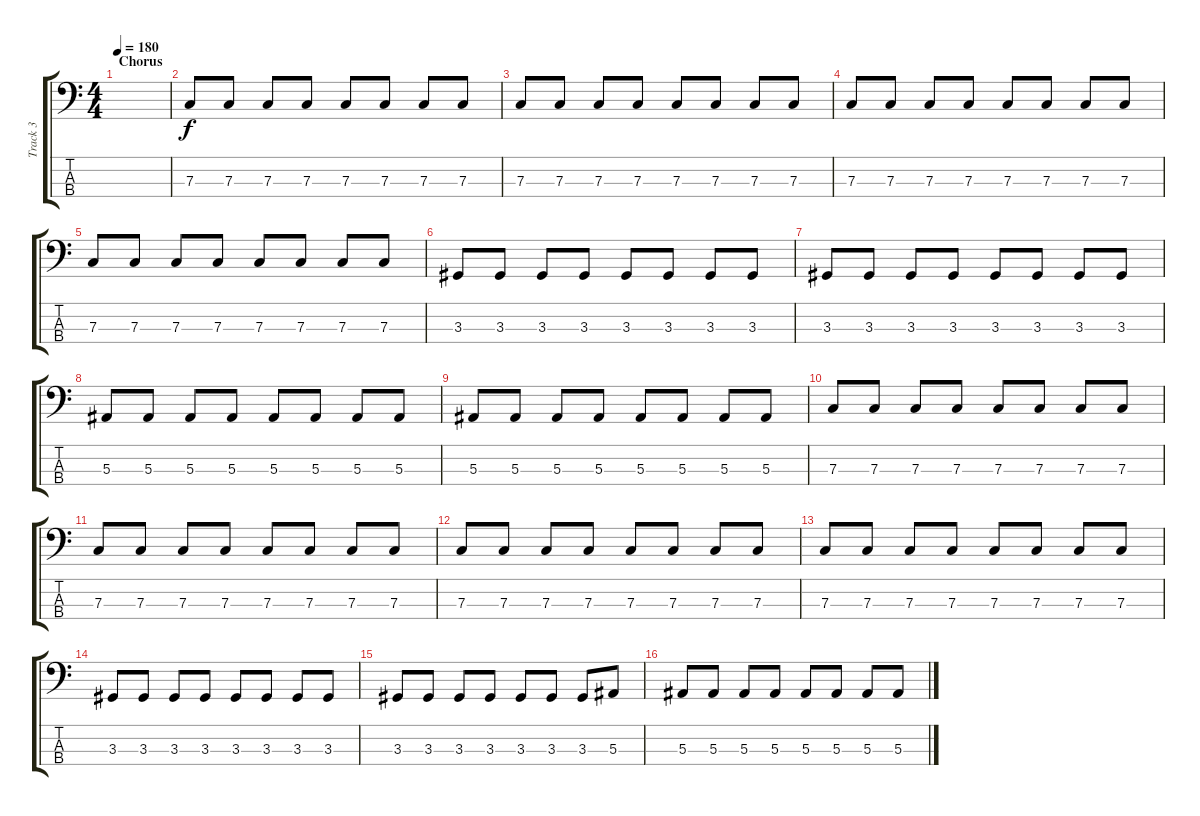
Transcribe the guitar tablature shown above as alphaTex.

\track ("Track 3" "Track 3") {instrument electricbassfinger}
\staff {score tabs}
\tuning (Eb2 Bb1 F1 C1) {hide}
\ts (4 4)
\section ("" "Chorus")
\tempo 180
\clef f4
\ks c
|
7.3.8 7.3.8 7.3.8 7.3.8 7.3.8 7.3.8 7.3.8 7.3.8 |
7.3.8 7.3.8 7.3.8 7.3.8 7.3.8 7.3.8 7.3.8 7.3.8 |
7.3.8 7.3.8 7.3.8 7.3.8 7.3.8 7.3.8 7.3.8 7.3.8 |
7.3.8 7.3.8 7.3.8 7.3.8 7.3.8 7.3.8 7.3.8 7.3.8 |
3.3.8 3.3.8 3.3.8 3.3.8 3.3.8 3.3.8 3.3.8 3.3.8 |
3.3.8 3.3.8 3.3.8 3.3.8 3.3.8 3.3.8 3.3.8 3.3.8 |
5.3.8 5.3.8 5.3.8 5.3.8 5.3.8 5.3.8 5.3.8 5.3.8 |
5.3.8 5.3.8 5.3.8 5.3.8 5.3.8 5.3.8 5.3.8 5.3.8 |
7.3.8 7.3.8 7.3.8 7.3.8 7.3.8 7.3.8 7.3.8 7.3.8 |
7.3.8 7.3.8 7.3.8 7.3.8 7.3.8 7.3.8 7.3.8 7.3.8 |
7.3.8 7.3.8 7.3.8 7.3.8 7.3.8 7.3.8 7.3.8 7.3.8 |
7.3.8 7.3.8 7.3.8 7.3.8 7.3.8 7.3.8 7.3.8 7.3.8 |
3.3.8 3.3.8 3.3.8 3.3.8 3.3.8 3.3.8 3.3.8 3.3.8 |
3.3.8 3.3.8 3.3.8 3.3.8 3.3.8 3.3.8 3.3.8 5.3.8 |
5.3.8 5.3.8 5.3.8 5.3.8 5.3.8 5.3.8 5.3.8 5.3.8
